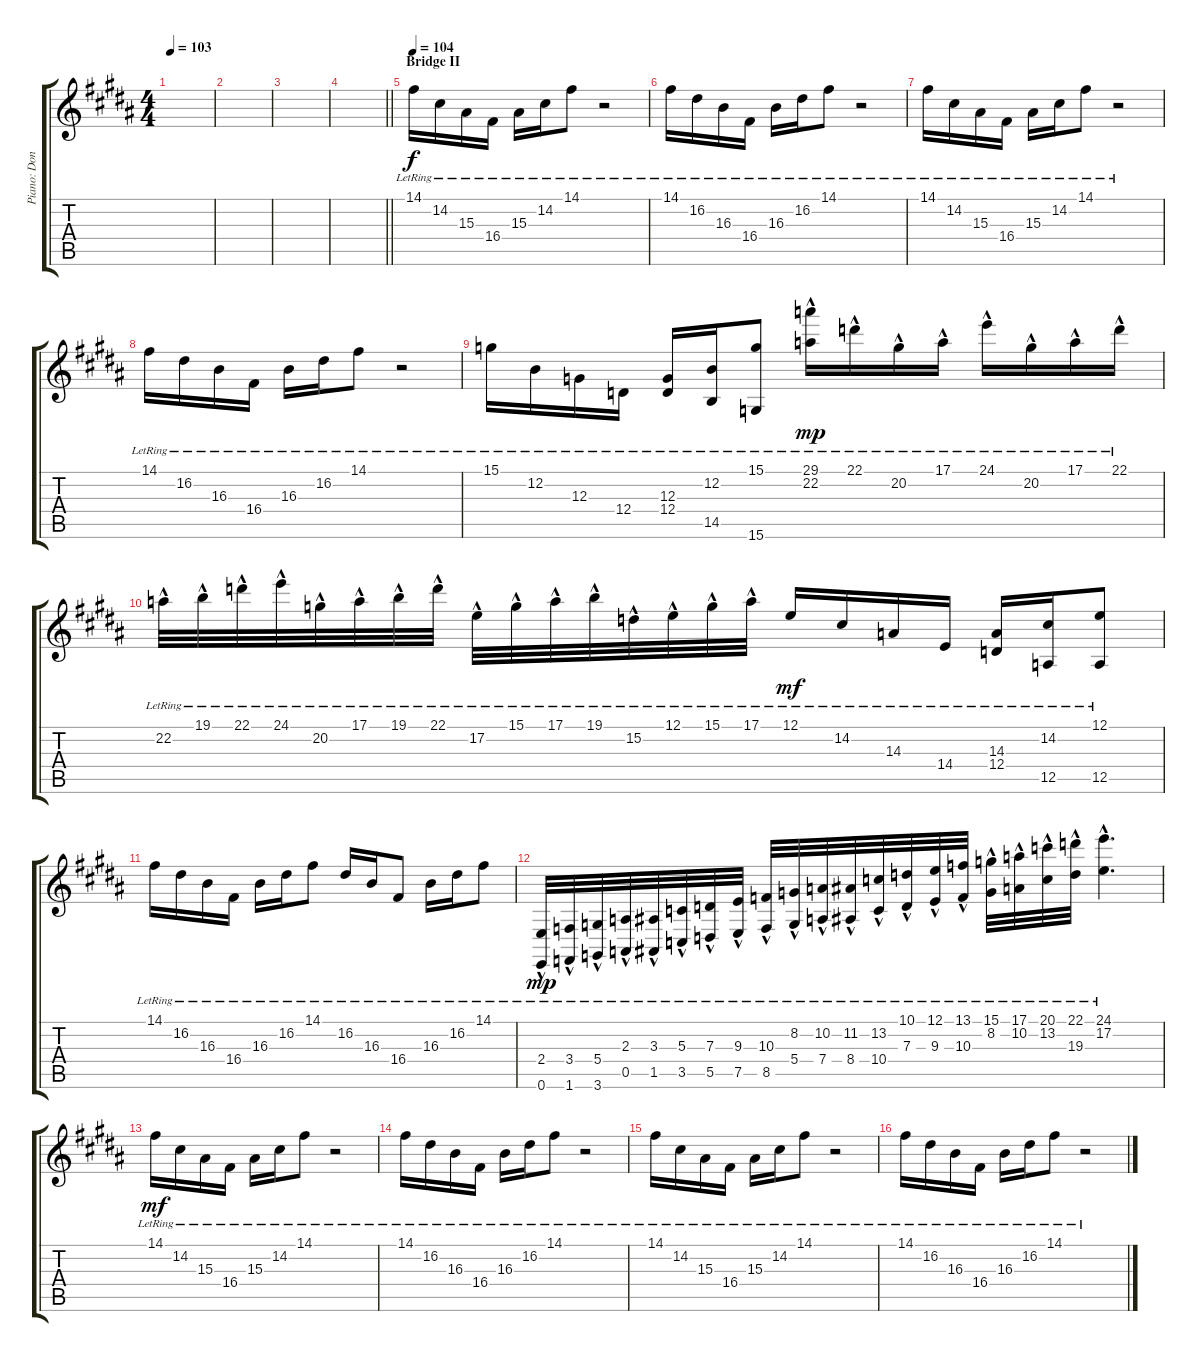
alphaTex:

\track ("Piano: Don" "Piano: Don") {instrument electricgrandpiano}
\staff {score tabs}
\tuning (E4 B3 G3 D3 A2 E2) {hide}
\ts (4 4)
\tempo 103
\clef g2
\ks b
|
|
|
\barLineRight lightlight
|
\section ("" "Bridge II")
\tempo 104
14.1{lr}.16 14.2{lr}.16 15.3{lr}.16 16.4{lr}.16 15.3{lr}.16 14.2{lr}.16 14.1{lr}.8 r.2 |
14.1{lr}.16 16.2{lr}.16 16.3{lr}.16 16.4{lr}.16 16.3{lr}.16 16.2{lr}.16 14.1{lr}.8 r.2 |
14.1{lr}.16 14.2{lr}.16 15.3{lr}.16 16.4{lr}.16 15.3{lr}.16 14.2{lr}.16 14.1{lr}.8 r.2 |
14.1{lr}.16 16.2{lr}.16 16.3{lr}.16 16.4{lr}.16 16.3{lr}.16 16.2{lr}.16 14.1{lr}.8 r.2 |
15.1{lr}.16 12.2{lr}.16 12.3{lr}.16 12.4{lr}.16 (12.3{lr} 12.4{lr}).16 (12.2{lr} 14.5{lr}).16 (15.1{lr} 15.6{lr}).8 (29.1{hac lr} 22.2{hac lr}).16{dy mp} 22.1{hac lr}.16 20.2{hac lr}.16 17.1{hac lr}.16 24.1{hac lr}.16 20.2{hac lr}.16 17.1{hac lr}.16 22.1{hac lr}.16 |
22.2{hac lr}.32 19.1{hac lr}.32 22.1{hac lr}.32 24.1{hac lr}.32 20.2{hac lr}.32 17.1{hac lr}.32 19.1{hac lr}.32 22.1{hac lr}.32 17.2{hac lr}.32 15.1{hac lr}.32 17.1{hac lr}.32 19.1{hac lr}.32 15.2{hac lr}.32 12.1{hac lr}.32 15.1{hac lr}.32 17.1{hac lr}.32 12.1{lr}.16{dy mf} 14.2{lr}.16 14.3{lr}.16 14.4{lr}.16 (14.3{lr} 12.4{lr}).16 (14.2{lr} 12.5{lr}).16 (12.1{lr} 12.5{lr}).8 |
14.1{lr}.16 16.2{lr}.16 16.3{lr}.16 16.4{lr}.16 16.3{lr}.16 16.2{lr}.16 14.1{lr}.8 16.2{lr}.16 16.3{lr}.16 16.4{lr}.8 16.3{lr}.16 16.2{lr}.16 14.1{lr}.8 |
(2.4{hac lr} 0.6{hac lr}).32{dy mp} (3.4{hac lr} 1.6{hac lr}).32 (5.4{hac lr} 3.6{hac lr}).32 (2.3{hac lr} 0.5{hac lr}).32 (3.3{hac lr} 1.5{hac lr}).32 (5.3{hac lr} 3.5{hac lr}).32 (7.3{hac lr} 5.5{hac lr}).32 (9.3{hac lr} 7.5{hac lr}).32 (10.3{hac lr} 8.5{hac lr}).32 (8.2{hac lr} 5.4{hac lr}).32 (10.2{hac lr} 7.4{hac lr}).32 (11.2{hac lr} 8.4{hac lr}).32 (13.2{hac lr} 10.4{hac lr}).32 (10.1{hac lr} 7.3{hac lr}).32 (12.1{hac lr} 9.3{hac lr}).32 (13.1{hac lr} 10.3{hac lr}).32 (15.1{hac lr} 8.2{hac lr}).32 (17.1{hac lr} 10.2{hac lr}).32 (20.1{hac lr} 13.2{hac lr}).32 (22.1{hac lr} 19.3{hac lr}).32 (24.1{hac lr} 17.2{hac lr}).4{d} |
14.1{lr}.16{dy mf} 14.2{lr}.16 15.3{lr}.16 16.4{lr}.16 15.3{lr}.16 14.2{lr}.16 14.1{lr}.8 r.2 |
14.1{lr}.16 16.2{lr}.16 16.3{lr}.16 16.4{lr}.16 16.3{lr}.16 16.2{lr}.16 14.1{lr}.8 r.2 |
14.1{lr}.16 14.2{lr}.16 15.3{lr}.16 16.4{lr}.16 15.3{lr}.16 14.2{lr}.16 14.1{lr}.8 r.2 |
14.1{lr}.16 16.2{lr}.16 16.3{lr}.16 16.4{lr}.16 16.3{lr}.16 16.2{lr}.16 14.1{lr}.8 r.2
